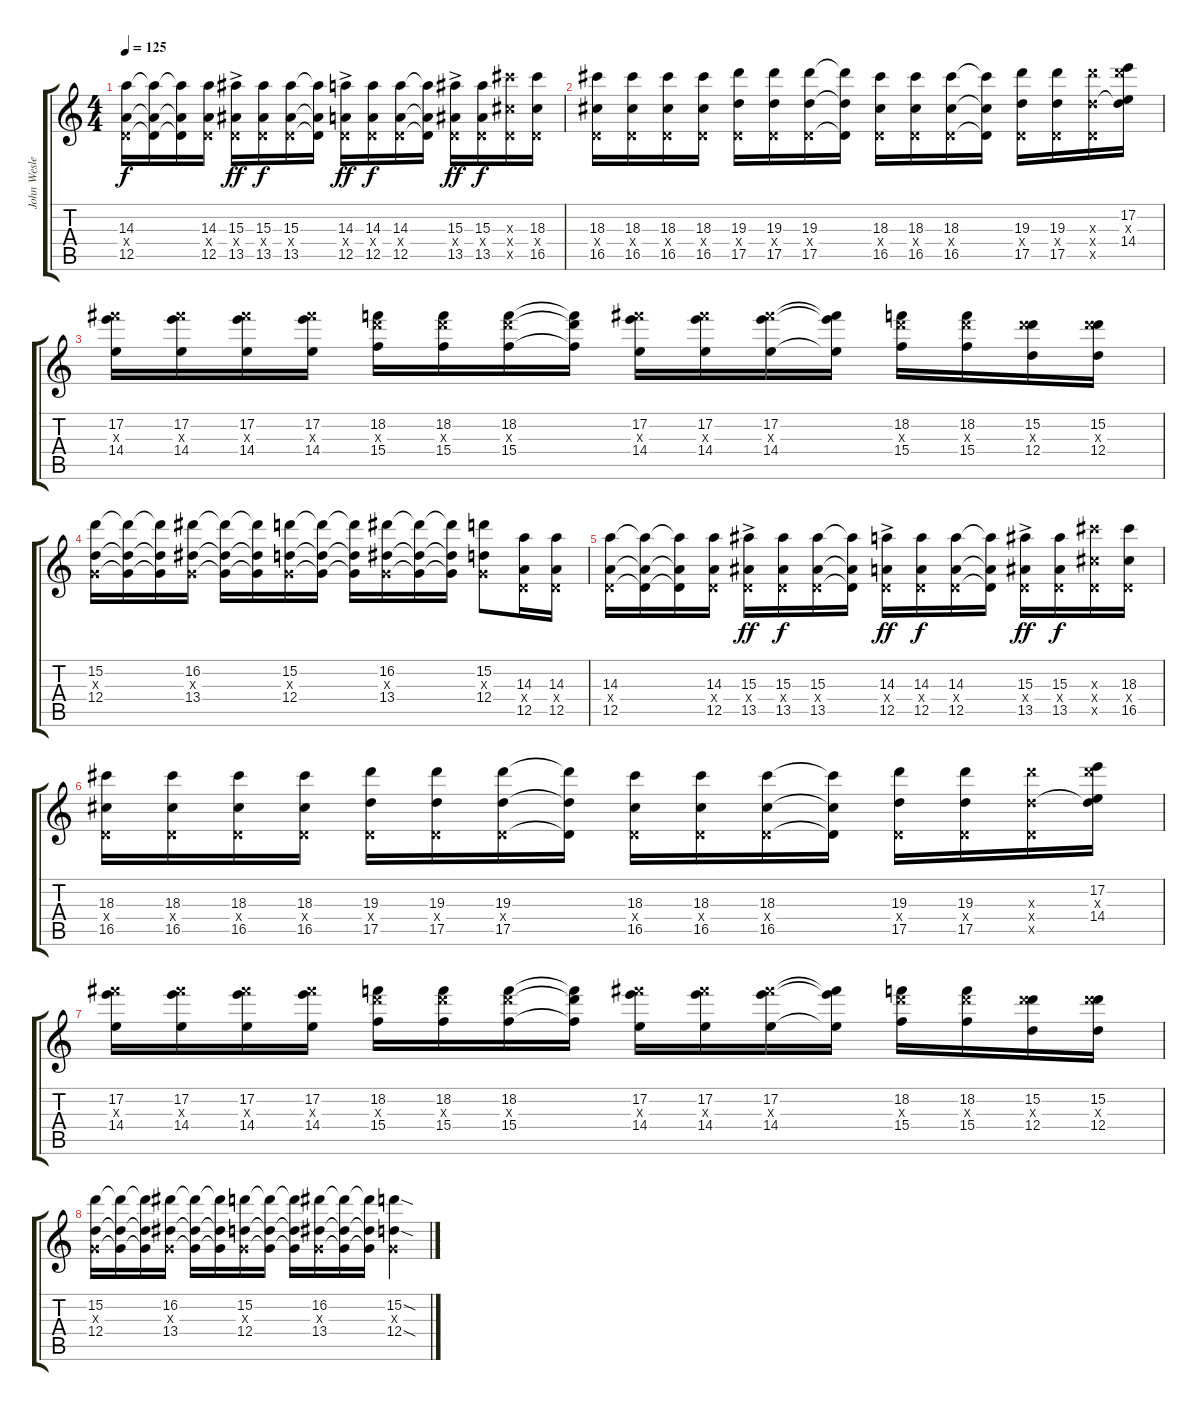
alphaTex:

\track ("John Wesley" "John Wesle") {instrument distortionguitar}
\staff {score tabs}
\tuning (E4 B3 G3 D3 A2 E2) {hide}
\ts (4 4)
\tempo 125
\clef g2
\ks c
(14.3 0.4{x} 12.5).16{dy f} (14.3{t} 0.4{t} 12.5{t}).16 (14.3{t} 0.4{t} 12.5{t}).16 (14.3 0.4{x} 12.5).16 (15.3{ac} 0.4{x} 13.5{ac}).16{dy ff} (15.3 0.4{x} 13.5).16{dy f} (15.3 0.4{x} 13.5).16 (15.3{t} 0.4{t} 13.5{t}).16 (14.3{ac} 0.4{x} 12.5{ac}).16{dy ff} (14.3 0.4{x} 12.5).16{dy f} (14.3 0.4{x} 12.5).16 (14.3{t} 0.4{t} 12.5{t}).16 (15.3{ac} 0.4{x} 13.5{ac}).16{dy ff} (15.3 0.4{x} 13.5).16{dy f} (18.3{x} 0.4{x} 16.5{x}).16 (18.3 0.4{x} 16.5).16 |
(18.3 0.4{x} 16.5).16 (18.3 0.4{x} 16.5).16 (18.3 0.4{x} 16.5).16 (18.3 0.4{x} 16.5).16 (19.3 0.4{x} 17.5).16 (19.3 0.4{x} 17.5).16 (19.3 0.4{x} 17.5).16 (19.3{t} 0.4{t} 17.5{t}).16 (18.3 0.4{x} 16.5).16 (18.3 0.4{x} 16.5).16 (18.3 0.4{x} 16.5).16 (18.3{t} 0.4{t} 16.5{t}).16 (19.3 0.4{x} 17.5).16 (19.3 0.4{x} 17.5).16 (19.3{x} 0.4{x} 17.5{x}).16 (17.2 19.3{x} 14.4 17.5{t}).16 |
(17.2 23.3{x} 14.4).16 (17.2 23.3{x} 14.4).16 (17.2 23.3{x} 14.4).16 (17.2 23.3{x} 14.4).16 (18.2 19.3{x} 15.4).16 (18.2 19.3{x} 15.4).16 (18.2 19.3{x} 15.4).16 (18.2{t} 19.3{t} 15.4{t}).16 (17.2 23.3{x} 14.4).16 (17.2 23.3{x} 14.4).16 (17.2 23.3{x} 14.4).16 (17.2{t} 23.3{t} 14.4{t}).16 (18.2 19.3{x} 15.4).16 (18.2 19.3{x} 15.4).16 (15.2 19.3{x} 12.4).16 (15.2 19.3{x} 12.4).16 |
(15.2 0.3{x} 12.4).16 (15.2{t} 0.3{t} 12.4{t}).16 (15.2{t} 0.3{t} 12.4{t}).16 (16.2 0.3{x} 13.4).16 (16.2{t} 0.3{t} 13.4{t}).16 (16.2{t} 0.3{t} 13.4{t}).16 (15.2 0.3{x} 12.4).16 (15.2{t} 0.3{t} 12.4{t}).16 (15.2{t} 0.3{t} 12.4{t}).16 (16.2 0.3{x} 13.4).16 (16.2{t} 0.3{t} 13.4{t}).16 (16.2{t} 0.3{t} 13.4{t}).16 (15.2 0.3{x} 12.4).8 (14.3 0.4{x} 12.5).16 (14.3 0.4{x} 12.5).16 |
(14.3 0.4{x} 12.5).16 (14.3{t} 0.4{t} 12.5{t}).16 (14.3{t} 0.4{t} 12.5{t}).16 (14.3 0.4{x} 12.5).16 (15.3{ac} 0.4{x} 13.5{ac}).16{dy ff} (15.3 0.4{x} 13.5).16{dy f} (15.3 0.4{x} 13.5).16 (15.3{t} 0.4{t} 13.5{t}).16 (14.3{ac} 0.4{x} 12.5{ac}).16{dy ff} (14.3 0.4{x} 12.5).16{dy f} (14.3 0.4{x} 12.5).16 (14.3{t} 0.4{t} 12.5{t}).16 (15.3{ac} 0.4{x} 13.5{ac}).16{dy ff} (15.3 0.4{x} 13.5).16{dy f} (18.3{x} 0.4{x} 16.5{x}).16 (18.3 0.4{x} 16.5).16 |
(18.3 0.4{x} 16.5).16 (18.3 0.4{x} 16.5).16 (18.3 0.4{x} 16.5).16 (18.3 0.4{x} 16.5).16 (19.3 0.4{x} 17.5).16 (19.3 0.4{x} 17.5).16 (19.3 0.4{x} 17.5).16 (19.3{t} 0.4{t} 17.5{t}).16 (18.3 0.4{x} 16.5).16 (18.3 0.4{x} 16.5).16 (18.3 0.4{x} 16.5).16 (18.3{t} 0.4{t} 16.5{t}).16 (19.3 0.4{x} 17.5).16 (19.3 0.4{x} 17.5).16 (19.3{x} 0.4{x} 17.5{x}).16 (17.2 19.3{x} 14.4 17.5{t}).16 |
(17.2 23.3{x} 14.4).16 (17.2 23.3{x} 14.4).16 (17.2 23.3{x} 14.4).16 (17.2 23.3{x} 14.4).16 (18.2 19.3{x} 15.4).16 (18.2 19.3{x} 15.4).16 (18.2 19.3{x} 15.4).16 (18.2{t} 19.3{t} 15.4{t}).16 (17.2 23.3{x} 14.4).16 (17.2 23.3{x} 14.4).16 (17.2 23.3{x} 14.4).16 (17.2{t} 23.3{t} 14.4{t}).16 (18.2 19.3{x} 15.4).16 (18.2 19.3{x} 15.4).16 (15.2 19.3{x} 12.4).16 (15.2 19.3{x} 12.4).16 |
(15.2 0.3{x} 12.4).16 (15.2{t} 0.3{t} 12.4{t}).16 (15.2{t} 0.3{t} 12.4{t}).16 (16.2 0.3{x} 13.4).16 (16.2{t} 0.3{t} 13.4{t}).16 (16.2{t} 0.3{t} 13.4{t}).16 (15.2 0.3{x} 12.4).16 (15.2{t} 0.3{t} 12.4{t}).16 (15.2{t} 0.3{t} 12.4{t}).16 (16.2 0.3{x} 13.4).16 (16.2{t} 0.3{t} 13.4{t}).16 (16.2{t} 0.3{t} 13.4{t}).16 (15.2{sod} 0.3{x} 12.4{sod}).4
